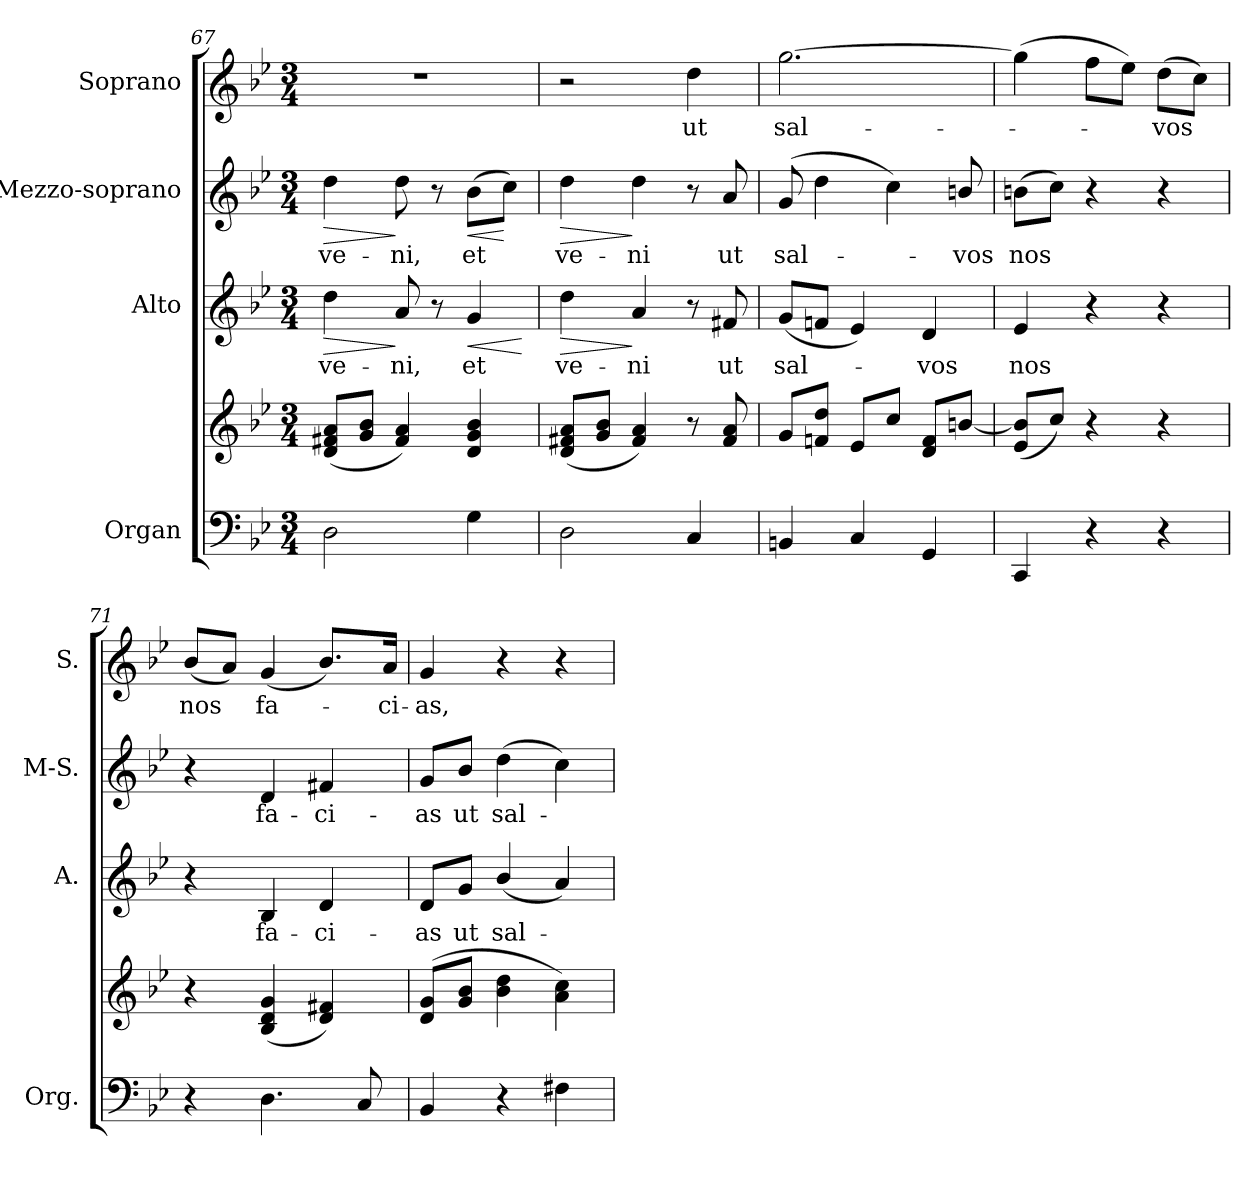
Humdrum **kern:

**kern	**kern	**kern	**text	**dynam	**kern	**text	**dynam	**kern	**text
*part4	*part4	*part3	*part3	*part3	*part2	*part2	*part2	*part1	*part1
*staff5	*staff4	*staff3	*staff3	*staff3	*staff2	*staff2	*staff2	*staff1	*staff1
*I"Organ	*	*I"Alto	*	*	*I"Mezzo-soprano	*	*	*I"Soprano	*
*I'Org.	*	*I'A.	*	*	*I'M-S.	*	*	*I'S.	*
*clefF4	*clefG2	*clefG2	*	*	*clefG2	*	*	*clefG2	*
*k[b-e-]	*k[b-e-]	*k[b-e-]	*	*	*k[b-e-]	*	*	*k[b-e-]	*
*B-:	*B-:	*B-:	*	*	*B-:	*	*	*B-:	*
*M3/4	*M3/4	*M3/4	*	*	*M3/4	*	*	*M3/4	*
=67	=67	=67	=67	=67	=67	=67	=67	=67	=67
!	!	!	!LO:LY:b:color=#000000	!LO:HP:b	!	!	!	!	!
!	!	!	!	!	!	!LO:LY:b:color=#000000	!LO:HP:b	!LO:N:vis=1	!
2Di\	(8di/ 8f#Xi 8aiL	4ddi\	ve-	>	4ddi\	ve-	>	2.r	.
.	8gi/ 8b-iJ	.	.	.	.	.	.	.	.
!	!	!	!LO:LY:b:color=#000000	!	!	!	!	!	!
!	!	!	!	!	!	!LO:LY:b:color=#000000	!	!	!
.	4f#i/ 4ai)	8ai/	-ni,	]	8ddi\	-ni,	]	.	.
.	.	8r	.	.	8r	.	.	.	.
!	!	!	!LO:LY:b:color=#000000	!LO:HP:b	!	!	!	!	!
!	!	!	!	!	!	!LO:LY:b:color=#000000	!LO:HP:b	!	!
4Gi\	4di/ 4gi 4b-i	4gi/	et	<	(8b-i\L	et	<	.	.
.	.	.	.	.	8cci\J)	.	[	.	.
.	.	.	.	[	.	.	.	.	.
=68	=68	=68	=68	=68	=68	=68	=68	=68	=68
!	!	!	!LO:LY:b:color=#000000	!LO:HP:b	!	!	!	!	!
!	!	!	!	!	!	!LO:LY:b:color=#000000	!LO:HP:b	!	!
2Di\	(8di/ 8f#Xi 8aiL	4ddi\	ve-	>	4ddi\	ve-	>	2r	.
.	8gi/ 8b-iJ	.	.	.	.	.	.	.	.
!	!	!	!LO:LY:b:color=#000000	!	!	!	!	!	!
!	!	!	!	!	!	!LO:LY:b:color=#000000	!	!	!
.	4f#i/ 4ai)	4ai/	-ni	]	4ddi\	-ni	]	.	.
!	!	!	!	!	!	!	!	!	!LO:LY:b:color=#000000
4Ci/	8r	8r	.	.	8r	.	.	4ddi\	ut
!	!	!	!LO:LY:b:color=#000000	!	!	!	!	!	!
!	!	!	!	!	!	!LO:LY:b:color=#000000	!	!	!
.	8f#i/ 8ai	8f#Xi/	ut	.	8ai/	ut	.	.	.
=69	=69	=69	=69	=69	=69	=69	=69	=69	=69
!	!	!	!LO:LY:b:color=#000000	!	!	!	!	!	!
!	!	!	!	!	!	!LO:LY:b:color=#000000	!	!	!
!	!	!	!	!	!	!	!	!	!LO:LY:b:color=#000000
4BBni/	8gi/L	(8gi/L	sal-	.	(8gi/	sal-	.	[2.ggi\	sal-
.	8fni/ 8ddiJ	8fni/J	.	.	4ddi\	.	.	.	.
4Ci/	8e-i/L	4e-i/)	.	.	.	.	.	.	.
.	8cci/J	.	.	.	4cci\)	.	.	.	.
!	!	!	!LO:LY:b:color=#000000	!	!	!	!	!	!
4GGi/	8di/ 8fiL	4di/	-vos	.	.	.	.	.	.
!	!	!	!	!	!	!LO:LY:b:color=#000000	!	!	!
.	[8bni/J	.	.	.	8bni/	-vos	.	.	.
=70	=70	=70	=70	=70	=70	=70	=70	=70	=70
!	!	!	!LO:LY:b:color=#000000	!	!	!	!	!	!
!	!	!	!	!	!	!LO:LY:b:color=#000000	!	!	!
4CCi/	(8e-i/ 8bi]L	4e-i/	nos	.	(8bni\L	nos	.	(4ggi\]	.
.	8cci/J)	.	.	.	8cci\J)	.	.	.	.
4r	4r	4r	.	.	4r	.	.	8ffi\L	.
.	.	.	.	.	.	.	.	8ee-i\J)	.
!	!	!	!	!	!	!	!	!	!LO:LY:b:color=#000000
4r	4r	4r	.	.	4r	.	.	(8ddi\L	-vos
.	.	.	.	.	.	.	.	8cci\J)	.
!!LO:LB:g=z
=71	=71	=71	=71	=71	=71	=71	=71	=71	=71
!	!	!	!	!	!	!	!	!	!LO:LY:b:color=#000000
4r	4r	4r	.	.	4r	.	.	(8b-i/L	nos
.	.	.	.	.	.	.	.	8ai/J)	.
!	!	!	!LO:LY:b:color=#000000	!	!	!	!	!	!
!	!	!	!	!	!	!LO:LY:b:color=#000000	!	!	!
!	!	!	!	!	!	!	!	!	!LO:LY:b:color=#000000
4.Di\	(4B-i/ 4di 4gi	4B-i/	fa-	.	4di/	fa-	.	(4gi/	fa-
!	!	!	!LO:LY:b:color=#000000	!	!	!	!	!	!
!	!	!	!	!	!	!LO:LY:b:color=#000000	!	!	!
.	4di/ 4f#Xi)	4di/	-ci-	.	4f#Xi/	-ci-	.	8.b-i/L)	.
8Ci/	.	.	.	.	.	.	.	.	.
!	!	!	!	!	!	!	!	!	!LO:LY:b:color=#000000
.	.	.	.	.	.	.	.	16ai/Jk	-ci-
=72	=72	=72	=72	=72	=72	=72	=72	=72	=72
!	!	!	!LO:LY:b:color=#000000	!	!	!	!	!	!
!	!	!	!	!	!	!LO:LY:b:color=#000000	!	!	!
!	!	!	!	!	!	!	!	!	!LO:LY:b:color=#000000
4BB-i/	(8di/ 8giL	8di/L	-as	.	8gi/L	-as	.	4gi/	-as,
!	!	!	!LO:LY:b:color=#000000	!	!	!	!	!	!
!	!	!	!	!	!	!LO:LY:b:color=#000000	!	!	!
.	8gi/ 8b-iJ	8gi/J	ut	.	8b-i/J	ut	.	.	.
!	!	!	!LO:LY:b:color=#000000	!	!	!	!	!	!
!	!	!	!	!	!	!LO:LY:b:color=#000000	!	!	!
4r	4b-i\ 4ddi	(4b-i/	sal-	.	(4ddi\	sal-	.	4r	.
4F#Xi\	4ai\ 4cci)	4ai/)	.	.	4cci\)	.	.	4r	.
=	=	=	=	=	=	=	=	=	=
*-	*-	*-	*-	*-	*-	*-	*-	*-	*-
